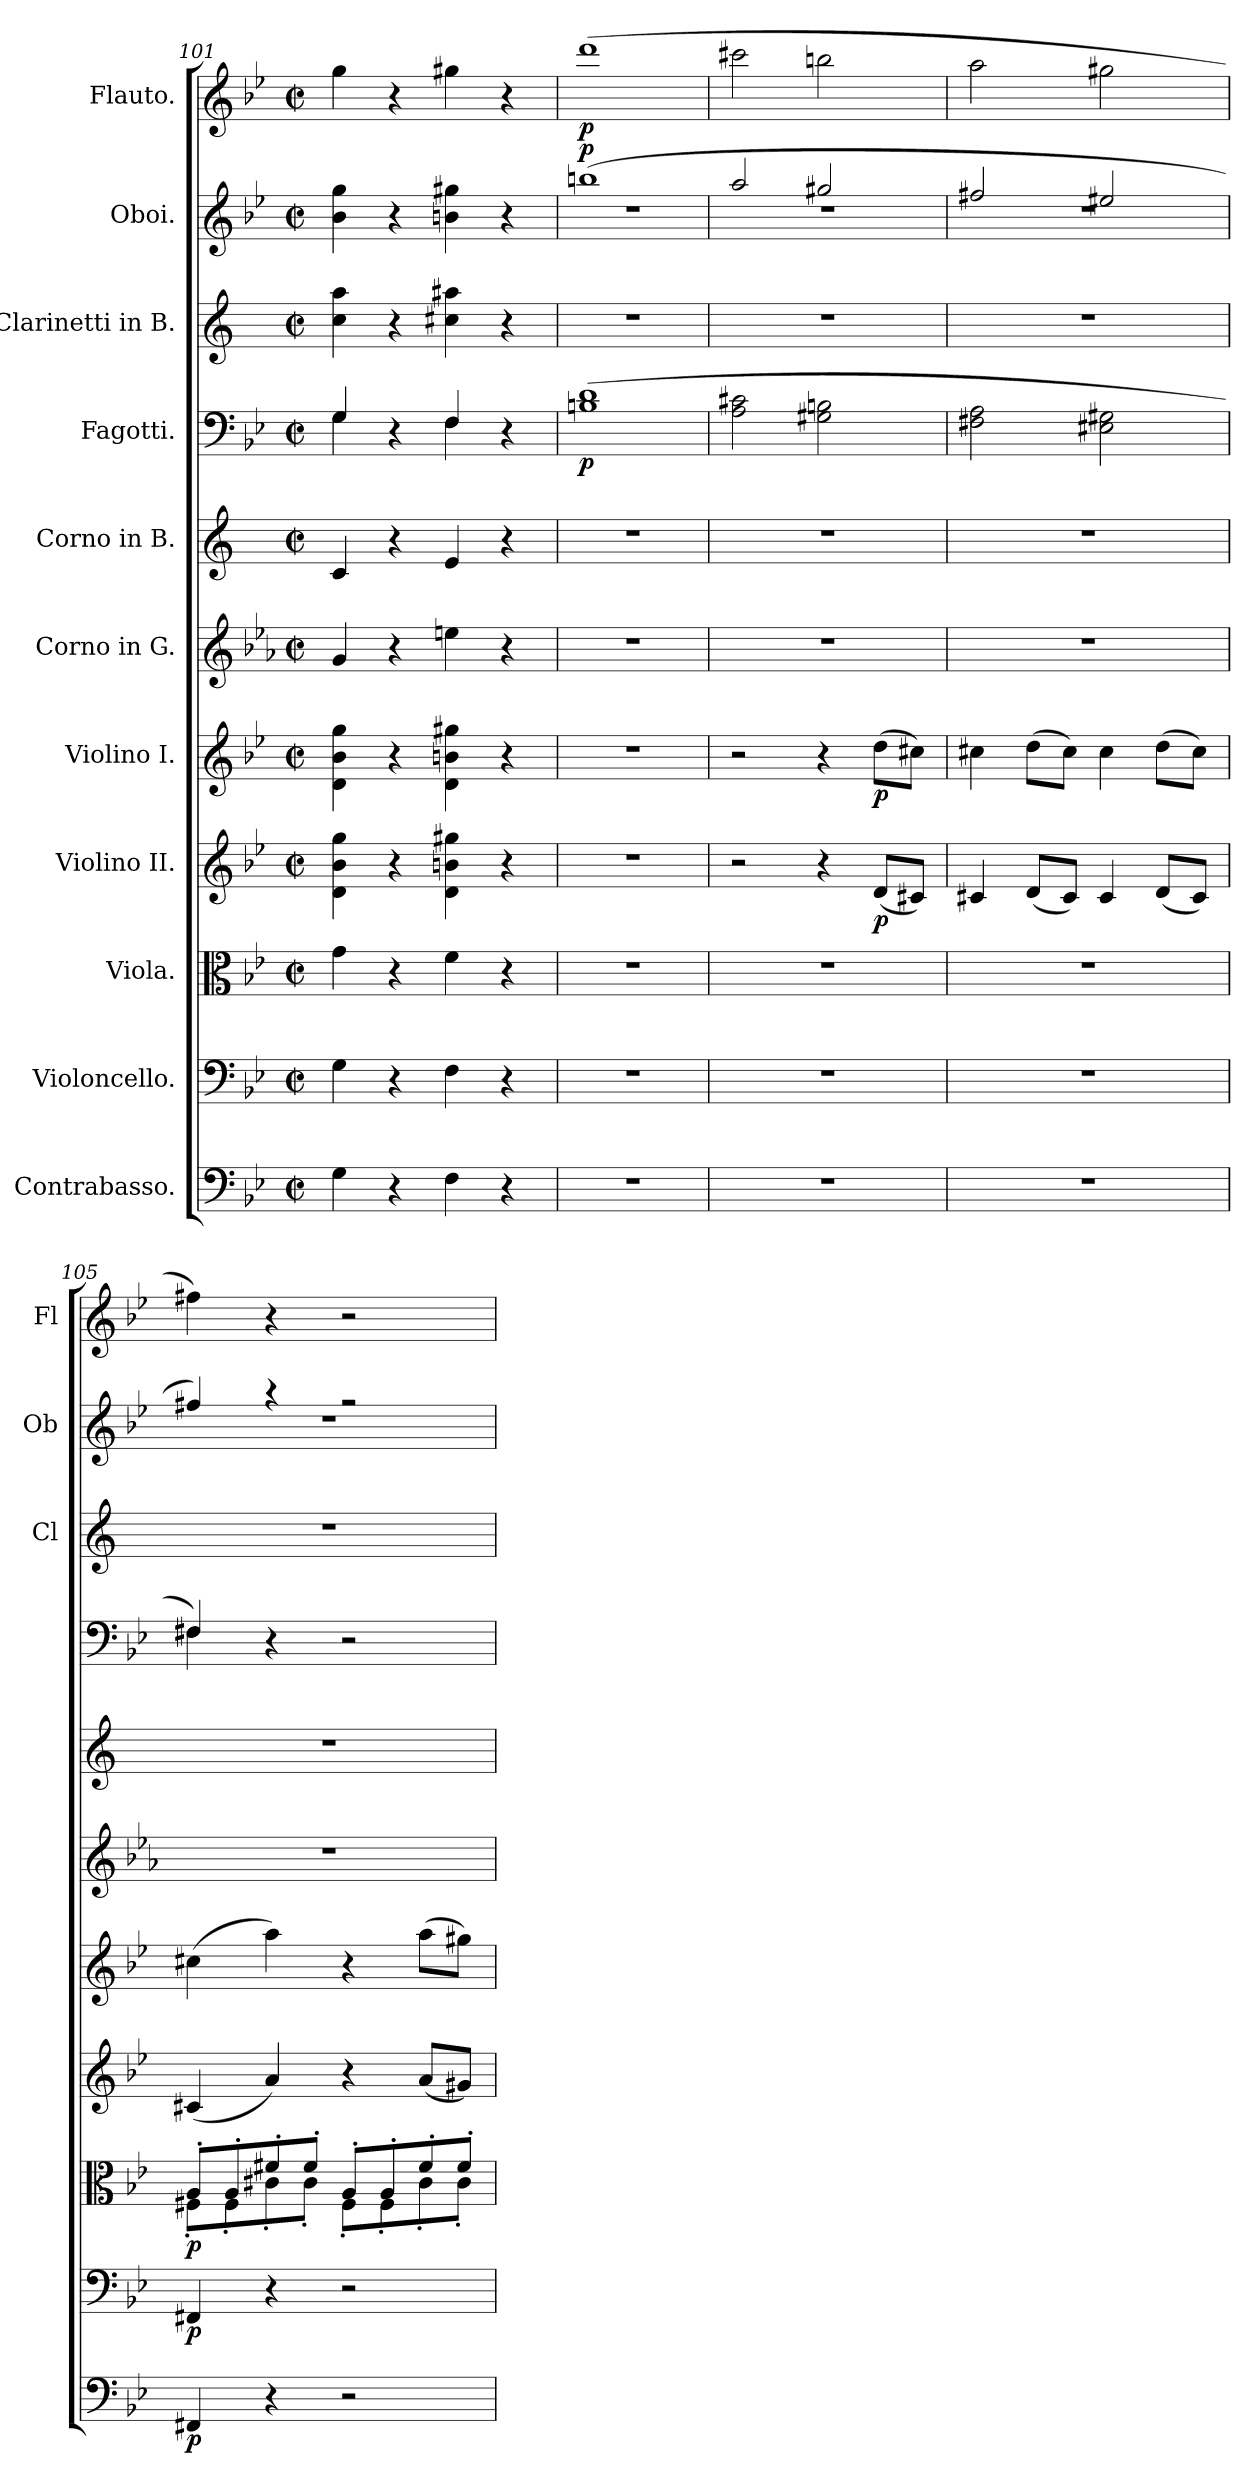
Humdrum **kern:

**kern	**dynam	**kern	**dynam	**kern	**dynam	**kern	**dynam	**kern	**dynam	**kern	**kern	**kern	**dynam	**kern	**kern	**dynam	**kern	**dynam
*part11	*part11	*part10	*part10	*part9	*part9	*part8	*part8	*part7	*part7	*part6	*part5	*part4	*part4	*part3	*part2	*part2	*part1	*part1
*staff11	*staff11	*staff10	*staff10	*staff9	*staff9	*staff8	*staff8	*staff7	*staff7	*staff6	*staff5	*staff4	*staff4	*staff3	*staff2	*staff2	*staff1	*staff1
*I"Contrabasso.	*	*I"Violoncello.	*	*I"Viola.	*	*I"Violino II.	*	*I"Violino I.	*	*I"Corno in G.	*I"Corno in B.	*I"Fagotti.	*	*I"Clarinetti in B.	*I"Oboi.	*	*I"Flauto.	*
*	*	*	*	*	*	*	*	*	*	*	*	*	*	*I'Cl	*I'Ob	*	*I'Fl	*
*clefF4	*	*clefF4	*	*clefC3	*	*clefG2	*	*clefG2	*	*clefG2	*clefG2	*clefF4	*	*clefG2	*clefG2	*	*clefG2	*
*ITrd7c12	*	*	*	*	*	*	*	*	*	*ITrd3c5	*ITrd1c2	*	*	*ITrd1c2	*	*	*	*
*k[b-e-]	*	*k[b-e-]	*	*k[b-e-]	*	*k[b-e-]	*	*k[b-e-]	*	*k[b-e-]	*k[b-e-]	*k[b-e-]	*	*k[b-e-]	*k[b-e-]	*	*k[b-e-]	*
*M2/2	*	*M2/2	*	*M2/2	*	*M2/2	*	*M2/2	*	*M2/2	*M2/2	*M2/2	*	*M2/2	*M2/2	*	*M2/2	*
*met(c|)	*	*met(c|)	*	*met(c|)	*	*met(c|)	*	*met(c|)	*	*met(c|)	*met(c|)	*met(c|)	*	*met(c|)	*met(c|)	*	*met(c|)	*
=101	=101	=101	=101	=101	=101	=101	=101	=101	=101	=101	=101	=101	=101	=101	=101	=101	=101	=101
.	.	.	.	.	.	8qd\yy 8qb-\yy	.	8qd\yy 8qb-\yy	.	.	.	.	.	.	.	.	.	.
*	*	*	*	*	*	*	*	*	*	*	*	*^	*	*	*	*	*	*
4GG\	.	4G\	.	4g\	.	4d\ 4b-\ 4gg\	.	4d\ 4b-\ 4gg\	.	4d/	4B-/	4G/	4G\	.	4b-\ 4gg\	4b-\ 4gg\	.	4gg\	.
4r	.	4r	.	4r	.	4r	.	4r	.	4r	4r	4r	4ryy	.	4r	4r	.	4r	.
.	.	.	.	.	.	8qd\yy 8qbn\yy	.	8qd\yy 8qbn\yy	.	.	.	.	.	.	.	.	.	.	.
4FF\	.	4F\	.	4f\	.	4d\ 4bn\ 4gg#X\	.	4d\ 4bn\ 4gg#X\	.	4bn\	4d/	4F/	4F\	.	4bn\ 4gg#X\	4bn\ 4gg#X\	.	4gg#X\	.
4r	.	4r	.	4r	.	4r	.	4r	.	4r	4r	4r	4ryy	.	4r	4r	.	4r	.
=102	=102	=102	=102	=102	=102	=102	=102	=102	=102	=102	=102	=102	=102	=102	=102	=102	=102	=102	=102
*	*	*	*	*	*	*	*	*	*	*	*	*	*	*	*	*^	*	*	*
!	!	!	!	!	!	!	!	!	!	!	!	!	!	!LO:DY:b	!	!	!	!LO:DY:a	!	!LO:DY:b
*	*	*	*	*	*	*	*	*	*	*	*	*v	*v	*	*	*	*	*	*	*
1r	.	1r	.	1r	.	1r	.	1r	.	1r	1r	(>1Bn 1d	p	1r	(>1bbn	1rdd	p	(>1ddd	p
=103	=103	=103	=103	=103	=103	=103	=103	=103	=103	=103	=103	=103	=103	=103	=103	=103	=103	=103	=103
1r	.	1r	.	1r	.	2r	.	2r	.	1r	1r	2A\ 2c#X\	.	1r	2aa/	1rdd	.	2ccc#X\	.
.	.	.	.	.	.	4r	.	4r	.	.	.	2G#X\ 2Bn\	.	.	2gg#X/	.	.	2bbn\	.
!	!	!	!	!	!	!	!LO:DY:b	!	!LO:DY:b	!	!	!	!	!	!	!	!	!	!
.	.	.	.	.	.	(<8d/L	p	(>8dd\L	p	.	.	.	.	.	.	.	.	.	.
.	.	.	.	.	.	8c#X/J)	.	8cc#X\J)	.	.	.	.	.	.	.	.	.	.	.
=104	=104	=104	=104	=104	=104	=104	=104	=104	=104	=104	=104	=104	=104	=104	=104	=104	=104	=104	=104
1r	.	1r	.	1r	.	4c#X/	.	4cc#X\	.	1r	1r	2F#X\ 2A\	.	1r	2ff#X/	1rdd	.	2aa\	.
.	.	.	.	.	.	(<8d/L	.	(>8dd\L	.	.	.	.	.	.	.	.	.	.	.
.	.	.	.	.	.	8c#/J)	.	8cc#\J)	.	.	.	.	.	.	.	.	.	.	.
.	.	.	.	.	.	4c#/	.	4cc#\	.	.	.	2E#X\ 2G#X\	.	.	2ee#X/	.	.	2gg#X\	.
.	.	.	.	.	.	(<8d/L	.	(>8dd\L	.	.	.	.	.	.	.	.	.	.	.
.	.	.	.	.	.	8c#/J)	.	8cc#\J)	.	.	.	.	.	.	.	.	.	.	.
!!LO:PB:g=z
=105	=105	=105	=105	=105	=105	=105	=105	=105	=105	=105	=105	=105	=105	=105	=105	=105	=105	=105	=105
*	*	*	*	*^	*	*	*	*	*	*	*	*^	*	*	*	*	*	*	*
!	!LO:DY:b	!	!LO:DY:b	!	!	!LO:DY:b	!	!	!	!	!	!	!	!	!	!	!	!	!	!	!
4FFF#X/	p	4FF#X/	p	8A'/L	8F#X'\L	p	(<4c#X/	.	(>4cc#X\	.	1r	1r	4F#X/)	4F#\	.	1r	4ff#X/)	1rdd	.	4ff#X\)	.
.	.	.	.	8A'/	8F#'\	.	.	.	.	.	.	.	.	.	.	.	.	.	.	.	.
4r	.	4r	.	8f#X'/	8c#X'\	.	4a/)	.	4aa\)	.	.	.	4r	2.ryy	.	.	4r	.	.	4r	.
.	.	.	.	8f#'/J	8c#'\J	.	.	.	.	.	.	.	.	.	.	.	.	.	.	.	.
2r	.	2r	.	8A'/L	8F#'\L	.	4r	.	4r	.	.	.	2r	.	.	.	2r	.	.	2r	.
.	.	.	.	8A'/	8F#'\	.	.	.	.	.	.	.	.	.	.	.	.	.	.	.	.
.	.	.	.	8f#'/	8c#'\	.	(<8a/L	.	(>8aa\L	.	.	.	.	.	.	.	.	.	.	.	.
.	.	.	.	8f#'/J	8c#'\J	.	8g#X/J)	.	8gg#X\J)	.	.	.	.	.	.	.	.	.	.	.	.
*	*	*	*	*v	*v	*	*	*	*	*	*	*	*v	*v	*	*	*v	*v	*	*	*
=	=	=	=	=	=	=	=	=	=	=	=	=	=	=	=	=	=	=
*-	*-	*-	*-	*-	*-	*-	*-	*-	*-	*-	*-	*-	*-	*-	*-	*-	*-	*-
